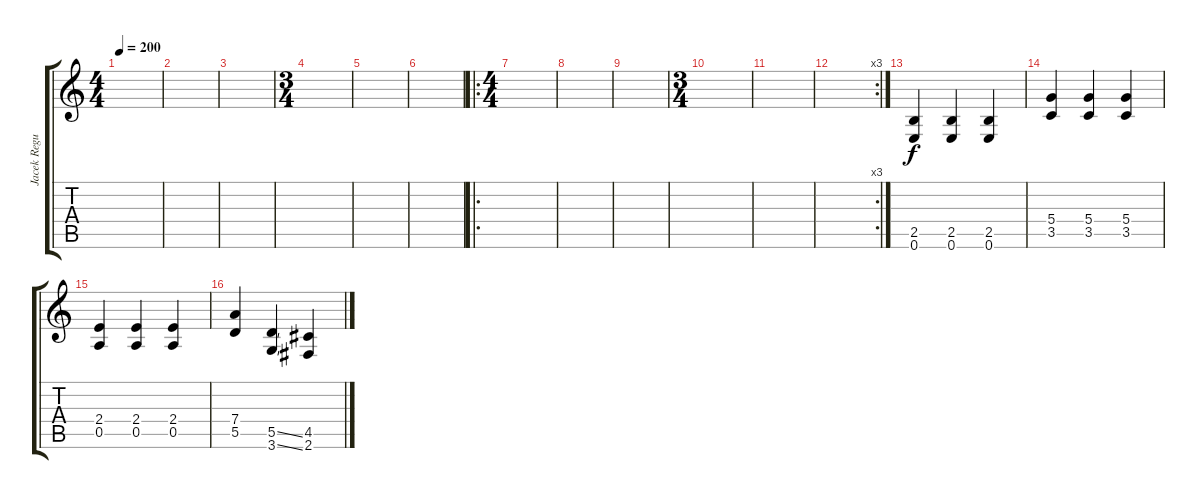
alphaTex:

\track ("Jacek Regulski -Over" "Jacek Regu") {instrument overdrivenguitar}
\staff {score tabs}
\tuning (E4 B3 G3 D3 A2 E2) {hide}
\ts (4 4)
\tempo 200
\clef g2
\ks c
|
|
|
\ts (3 4)
|
|
|
\ro
\ts (4 4)
|
|
|
\ts (3 4)
|
|
\rc 3
|
(2.5 0.6).4 (2.5 0.6).4 (2.5 0.6).4 |
(5.4 3.5).4 (5.4 3.5).4 (5.4 3.5).4 |
(2.4 0.5).4 (2.4 0.5).4 (2.4 0.5).4 |
(7.4 5.5).4 (5.5{ss} 3.6{ss}).4 (4.5 2.6).4
